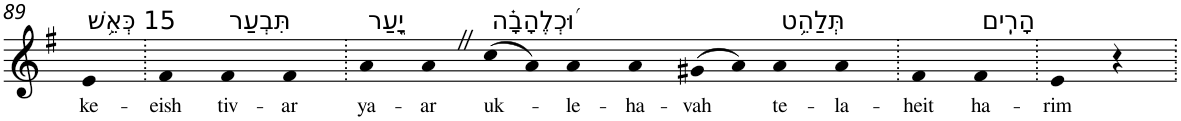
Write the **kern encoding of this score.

**kern	**text
*part1	*part1
*staff1	*staff1
*I"Piano	*
*I'Pno	*
!!LO:PB:g=z
*clefG2	*
*k[f#]	*
*G:	*
=89	=89
!LO:TX:a:t=15 כְּאֵ֥שׁ	!
!	!LO:LY:b
4e	ke-
=90.	=90.
!	!LO:LY:b
4f#	-eish
!LO:TX:a:t=תִּבְעַר	!
!	!LO:LY:b
4f#	tiv-
!	!LO:LY:b
4f#	-ar
=91.	=91.
!LO:TX:a:t=יָ֑עַר	!
!	!LO:LY:b
4a	ya-
!	!LO:LY:b
4aZ	-ar
!LO:TX:a:t=וּ֝כְלֶהָבָ֗ה	!
!	!LO:LY:b
(>8cc	uk-
8a)	.
!	!LO:LY:b
4a	-le-
!	!LO:LY:b
4a	-ha-
!	!LO:LY:b
(>8g#X	-vah
8a)	.
!LO:TX:a:t=תְּלַהֵ֥ט	!
!	!LO:LY:b
4a	te-
!	!LO:LY:b
4a	-la-
=92.	=92.
!	!LO:LY:b
4f#	-heit
!LO:TX:a:t=הָרִֽים	!
!	!LO:LY:b
4f#	ha-
=93.	=93.
!	!LO:LY:b
4e	-rim
4r	.
=.	=.
*-	*-
